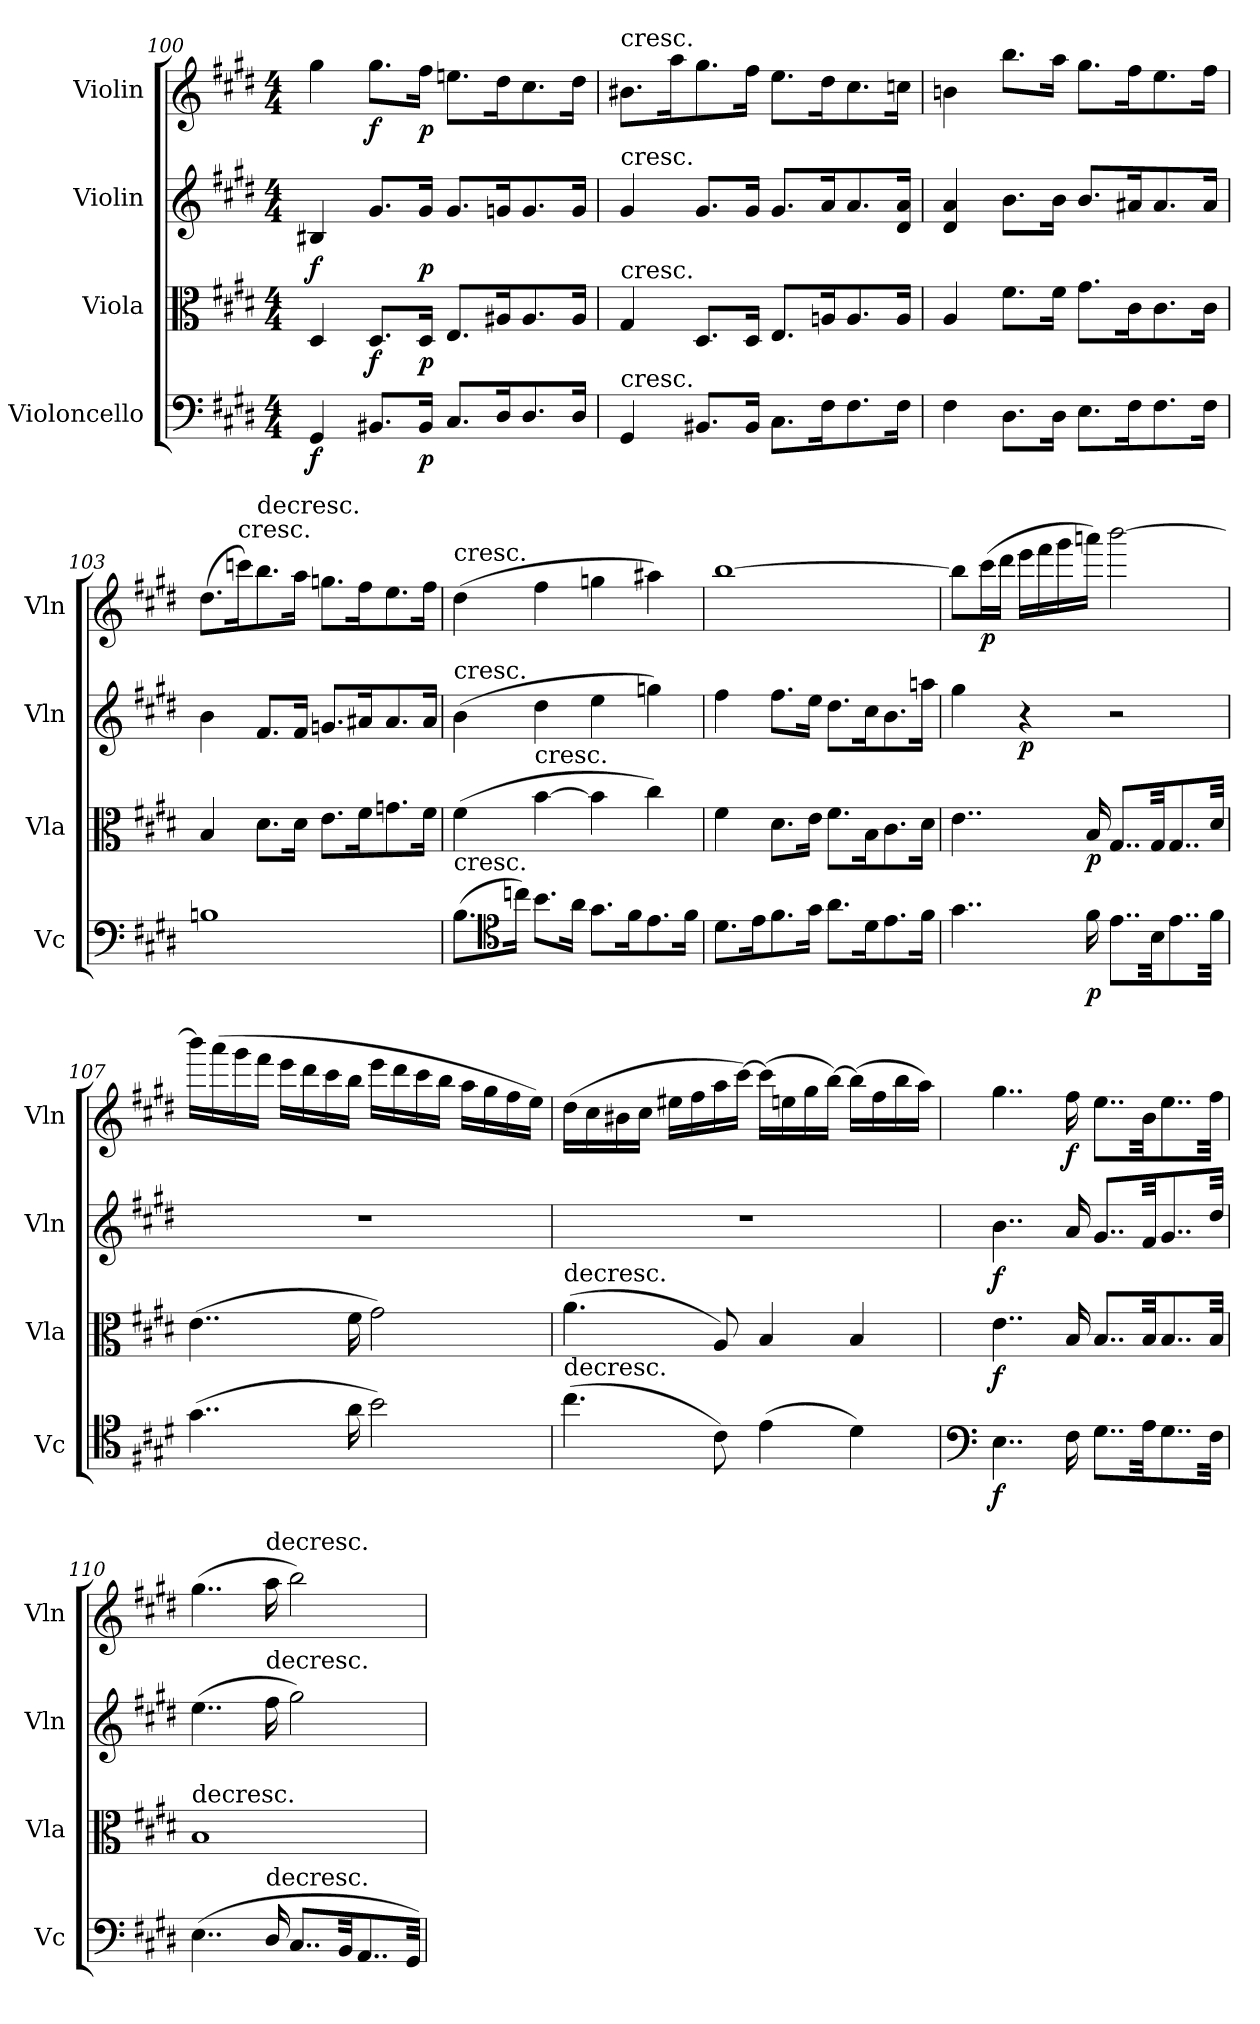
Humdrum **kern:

**kern	**dynam	**kern	**dynam	**kern	**dynam	**kern	**dynam
*part4	*part4	*part3	*part3	*part2	*part2	*part1	*part1
*staff4	*staff4	*staff3	*staff3	*staff2	*staff2	*staff1	*staff1
*I"Violoncello	*	*I"Viola	*	*I"Violin	*	*I"Violin	*
*I'Vc	*	*I'Vla	*	*I'Vln	*	*I'Vln	*
*clefF4	*	*clefC3	*	*clefG2	*	*clefG2	*
*k[f#c#g#d#]	*	*k[f#c#g#d#]	*	*k[f#c#g#d#]	*	*k[f#c#g#d#]	*
*E:	*	*E:	*	*E:	*	*E:	*
*M4/4	*	*M4/4	*	*M4/4	*	*M4/4	*
=100	=100	=100	=100	=100	=100	=100	=100
4GG#/	f	4D#/	.	4B#X/	f	4gg#\	.
8.BB#X/L	.	8.D#/L	f	8.g#/L	.	8.gg#\L	f
16BB#/Jk	p	16D#/Jk	p	16g#/Jk	p	16ff#\Jk	p
8.C#/L	.	8.E/L	.	8.g#/L	.	8.een\L	.
16D#/K	.	16A#X/K	.	16gn/K	.	16dd#\K	.
8.D#/	.	8.A#/	.	8.g/	.	8.cc#\	.
16D#/Jk	.	16A#/Jk	.	16g/Jk	.	16dd#\Jk	.
=101	=101	=101	=101	=101	=101	=101	=101
!	!	!	!	!	!	!LO:TX:t=cresc.	!
!	!	!	!	!LO:TX:t=cresc.	!	!	!
!	!	!LO:TX:t=cresc.	!	!	!	!	!
!LO:TX:t=cresc.	!	!	!	!	!	!	!
4GG#/	.	4G#/	.	4g#/	.	8.b#X\L	.
.	.	.	.	.	.	16aa\K	.
8.BB#X/L	.	8.D#/L	.	8.g#/L	.	8.gg#\	.
16BB#/Jk	.	16D#/Jk	.	16g#/Jk	.	16ff#\Jk	.
8.C#\L	.	8.E/L	.	8.g#/L	.	8.ee\L	.
16F#\K	.	16An/K	.	16a/K	.	16dd#\K	.
8.F#\	.	8.A/	.	8.a/	.	8.cc#\	.
16F#\Jk	.	16A/Jk	.	16d#/ 16a/Jk	.	16ccn\Jk	.
=102	=102	=102	=102	=102	=102	=102	=102
4F#\	.	4A/	.	4d#/ 4a/	.	4bn\	.
8.D#\L	.	8.f#\L	.	8.b\L	.	8.bb\L	.
16D#\Jk	.	16f#\Jk	.	16b\Jk	.	16aa\Jk	.
8.E\L	.	8.g#\L	.	8.b/L	.	8.gg#\L	.
16F#\K	.	16c#\K	.	16a#X/K	.	16ff#\K	.
8.F#\	.	8.c#\	.	8.a#/	.	8.ee\	.
16F#\Jk	.	16c#\Jk	.	16a#/Jk	.	16ff#\Jk	.
=103	=103	=103	=103	=103	=103	=103	=103
1Bn	.	4B/	.	4b\	.	(8.dd#\L	.
!	!	!	!	!	!	!LO:TX:t=cresc.	!
.	.	.	.	.	.	16cccn\K)	.
!	!	!	!	!	!	!LO:TX:t=decresc.	!
.	.	8.d#\L	.	8.f#/L	.	8.bb\	.
.	.	16d#\Jk	.	16f#/Jk	.	16aa\Jk	.
.	.	8.e\L	.	8.gn/L	.	8.ggn\L	.
.	.	16f#\K	.	16a#X/K	.	16ff#\K	.
.	.	8.gn\	.	8.a#/	.	8.ee\	.
.	.	16f#\Jk	.	16a#/Jk	.	16ff#\Jk	.
=104	=104	=104	=104	=104	=104	=104	=104
!	!	!	!	!	!	!LO:TX:t=cresc.	!
!	!	!	!	!LO:TX:t=cresc.	!	!	!
!LO:TX:t=cresc.	!	!	!	!	!	!	!
(8.B\L	.	(4f#\	.	(4b\	.	(4dd#\	.
*clefC4	*	*	*	*	*	*	*
16ccn\Jk)	.	.	.	.	.	.	.
!	!	!LO:TX:t=cresc.	!	!	!	!	!
8.b\L	.	[4b\	.	4dd#\	.	4ff#\	.
16a\Jk	.	.	.	.	.	.	.
8.g#\L	.	4b\]	.	4ee\	.	4ggn\	.
16f#\K	.	.	.	.	.	.	.
8.e\	.	4cc#\)	.	4ggn\)	.	4aa#X\)	.
16f#\Jk	.	.	.	.	.	.	.
=105	=105	=105	=105	=105	=105	=105	=105
8.d#\L	.	4f#\	.	4ff#\	.	[1bb	.
16e\K	.	.	.	.	.	.	.
8.f#\	.	8.d#\L	.	8.ff#\L	.	.	.
16g#\Jk	.	16e\Jk	.	16ee\Jk	.	.	.
8.a\L	.	8.f#\L	.	8.dd#\L	.	.	.
16d#\K	.	16B\K	.	16cc#\K	.	.	.
8.e\	.	8.c#\	.	8.b\	.	.	.
16f#\Jk	.	16d#\Jk	.	16aan\Jk	.	.	.
=106	=106	=106	=106	=106	=106	=106	=106
4..g#\	.	4..e\	.	4gg#\	.	8bb\L]	.
.	.	.	.	.	.	(16ccc#\L	p
.	.	.	.	.	.	16ddd#\JJ	.
.	.	.	.	4r	p	16eee\LL	.
.	.	.	.	.	.	16fff#\	.
.	.	.	.	.	.	16ggg#\	.
16f#\	p	16B/	p	.	.	16aaan\JJ)	.
8..e\L	.	8..G#/L	.	2r	.	[2bbb\	.
32B\KK	.	32G#/KK	.	.	.	.	.
8..e\	.	8..G#/	.	.	.	.	.
32f#\Jkk	.	32d#/Jkk	.	.	.	.	.
=107	=107	=107	=107	=107	=107	=107	=107
(4..g#\	.	(4..e\	.	1r	.	16bbb\LL]	.
.	.	.	.	.	.	(16aaa\	.
.	.	.	.	.	.	16ggg#\	.
.	.	.	.	.	.	16fff#\JJ	.
.	.	.	.	.	.	16eee\LL	.
.	.	.	.	.	.	16ddd#\	.
.	.	.	.	.	.	16ccc#\	.
16a\	.	16f#\	.	.	.	16bb\JJ	.
2b\)	.	2g#\)	.	.	.	16eee\LL	.
.	.	.	.	.	.	16ddd#\	.
.	.	.	.	.	.	16ccc#\	.
.	.	.	.	.	.	16bb\JJ	.
.	.	.	.	.	.	16aa\LL	.
.	.	.	.	.	.	16gg#\	.
.	.	.	.	.	.	16ff#\	.
.	.	.	.	.	.	16ee\JJ)	.
=108	=108	=108	=108	=108	=108	=108	=108
!	!	!LO:TX:t=decresc.	!	!	!	!	!
!LO:TX:t=decresc.	!	!	!	!	!	!	!
(4.cc#\	.	(4.a\	.	1r	.	(16dd#\LL	.
.	.	.	.	.	.	16cc#\	.
.	.	.	.	.	.	16b#X\	.
.	.	.	.	.	.	16cc#\JJ	.
.	.	.	.	.	.	16ee#X\LL	.
.	.	.	.	.	.	16ff#\	.
8c#\)	.	8A/)	.	.	.	16aa\	.
.	.	.	.	.	.	[16ccc#\JJ)	.
(4e\	.	4B/	.	.	.	(16ccc#\LL]	.
.	.	.	.	.	.	16een\	.
.	.	.	.	.	.	16gg#\	.
.	.	.	.	.	.	[16bb\JJ)	.
4d#\)	.	4B/	.	.	.	(16bb\LL]	.
.	.	.	.	.	.	16ff#\	.
.	.	.	.	.	.	16bb\	.
.	.	.	.	.	.	16aa\JJ)	.
=109	=109	=109	=109	=109	=109	=109	=109
*clefF4	*	*	*	*	*	*	*
4..E\	f	4..e\	f	4..b\	f	4..gg#\	.
16F#\	.	16B/	.	16a/	.	16ff#\	f
8..G#\L	.	8..B/L	.	8..g#/L	.	8..ee\L	.
32A\KK	.	32B/KK	.	32f#/KK	.	32b\KK	.
8..G#\	.	8..B/	.	8..g#/	.	8..ee\	.
32F#\Jkk	.	32B/Jkk	.	32dd#/Jkk	.	32ff#\Jkk	.
=110	=110	=110	=110	=110	=110	=110	=110
!	!	!LO:TX:t=decresc.	!	!	!	!	!
(4..E\	.	1B	.	(4..ee\	.	(4..gg#\	.
!	!	!	!	!	!	!LO:TX:t=decresc.	!
!	!	!	!	!LO:TX:t=decresc.	!	!	!
!LO:TX:t=decresc.	!	!	!	!	!	!	!
16D#/	.	.	.	16ff#\	.	16aa\	.
8..C#/L	.	.	.	2gg#\)	.	2bb\)	.
32BB/KK	.	.	.	.	.	.	.
8..AA/	.	.	.	.	.	.	.
32GG#/Jkk)	.	.	.	.	.	.	.
=	=	=	=	=	=	=	=
*-	*-	*-	*-	*-	*-	*-	*-
